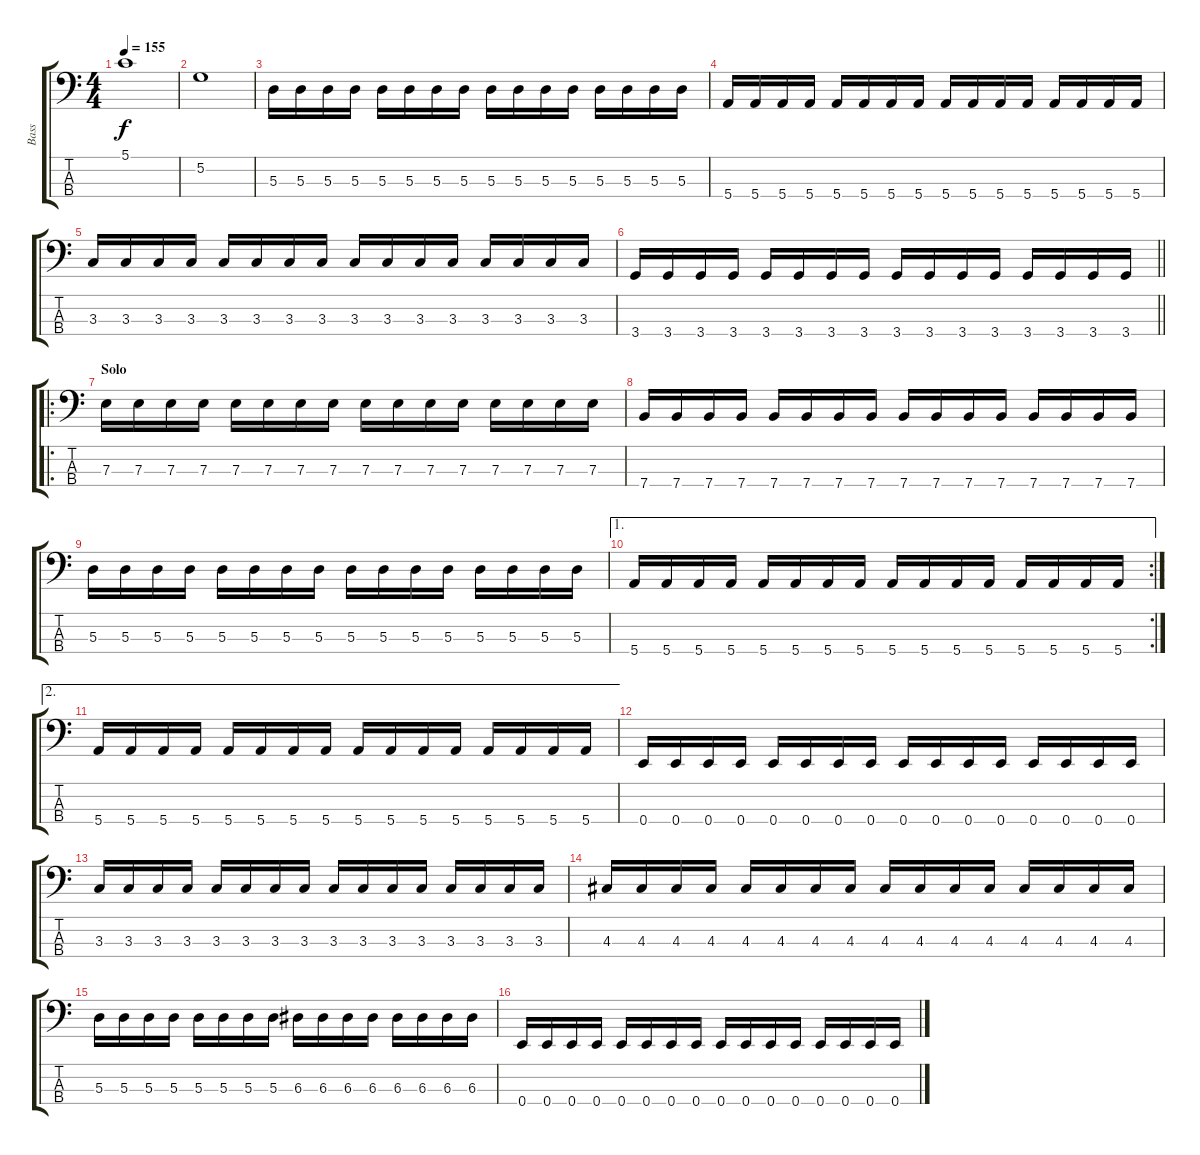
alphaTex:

\track ("Bass" "Bass") {instrument electricbassfinger}
\staff {score tabs}
\tuning (G2 D2 A1 E1) {hide}
\ts (4 4)
\tempo 155
\clef f4
\ks c
5.1.1{dy f} |
5.2.1 |
5.3.16{volume 16 instrument electricbassfinger} 5.3.16 5.3.16 5.3.16 5.3.16 5.3.16 5.3.16 5.3.16 5.3.16 5.3.16 5.3.16 5.3.16 5.3.16 5.3.16 5.3.16 5.3.16 |
5.4.16 5.4.16 5.4.16 5.4.16 5.4.16 5.4.16 5.4.16 5.4.16 5.4.16 5.4.16 5.4.16 5.4.16 5.4.16 5.4.16 5.4.16 5.4.16 |
3.3.16 3.3.16 3.3.16 3.3.16 3.3.16 3.3.16 3.3.16 3.3.16 3.3.16 3.3.16 3.3.16 3.3.16 3.3.16 3.3.16 3.3.16 3.3.16 |
\barLineRight lightlight
3.4.16 3.4.16 3.4.16 3.4.16 3.4.16 3.4.16 3.4.16 3.4.16 3.4.16 3.4.16 3.4.16 3.4.16 3.4.16 3.4.16 3.4.16 3.4.16 |
\ro
\section ("" "Solo")
7.3.16 7.3.16 7.3.16 7.3.16 7.3.16 7.3.16 7.3.16 7.3.16 7.3.16 7.3.16 7.3.16 7.3.16 7.3.16 7.3.16 7.3.16 7.3.16 |
7.4.16 7.4.16 7.4.16 7.4.16 7.4.16 7.4.16 7.4.16 7.4.16 7.4.16 7.4.16 7.4.16 7.4.16 7.4.16 7.4.16 7.4.16 7.4.16 |
5.3.16 5.3.16 5.3.16 5.3.16 5.3.16 5.3.16 5.3.16 5.3.16 5.3.16 5.3.16 5.3.16 5.3.16 5.3.16 5.3.16 5.3.16 5.3.16 |
\ae 1
\rc 2
5.4.16 5.4.16 5.4.16 5.4.16 5.4.16 5.4.16 5.4.16 5.4.16 5.4.16 5.4.16 5.4.16 5.4.16 5.4.16 5.4.16 5.4.16 5.4.16 |
\ae 2
5.4.16 5.4.16 5.4.16 5.4.16 5.4.16 5.4.16 5.4.16 5.4.16 5.4.16 5.4.16 5.4.16 5.4.16 5.4.16 5.4.16 5.4.16 5.4.16 |
0.4.16 0.4.16 0.4.16 0.4.16 0.4.16 0.4.16 0.4.16 0.4.16 0.4.16 0.4.16 0.4.16 0.4.16 0.4.16 0.4.16 0.4.16 0.4.16 |
3.3.16 3.3.16 3.3.16 3.3.16 3.3.16 3.3.16 3.3.16 3.3.16 3.3.16 3.3.16 3.3.16 3.3.16 3.3.16 3.3.16 3.3.16 3.3.16 |
4.3.16 4.3.16 4.3.16 4.3.16 4.3.16 4.3.16 4.3.16 4.3.16 4.3.16 4.3.16 4.3.16 4.3.16 4.3.16 4.3.16 4.3.16 4.3.16 |
5.3.16 5.3.16 5.3.16 5.3.16 5.3.16 5.3.16 5.3.16 5.3.16 6.3.16 6.3.16 6.3.16 6.3.16 6.3.16 6.3.16 6.3.16 6.3.16 |
0.4.16 0.4.16 0.4.16 0.4.16 0.4.16 0.4.16 0.4.16 0.4.16 0.4.16 0.4.16 0.4.16 0.4.16 0.4.16 0.4.16 0.4.16 0.4.16
